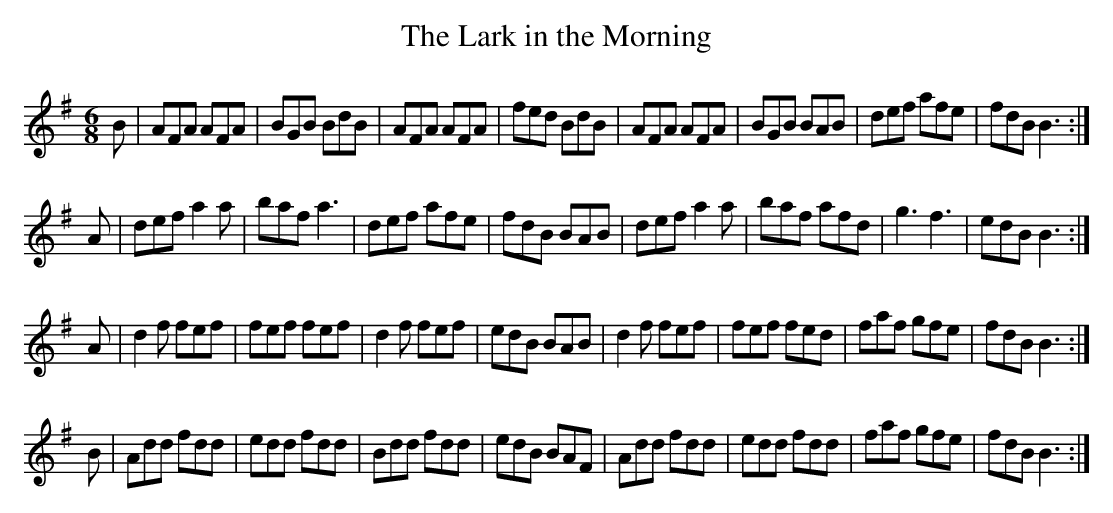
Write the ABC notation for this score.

X:1
T:The Lark in the Morning
M:6/8
L:1/8
K:ADor
B|AFA AFA|BGB BdB|AFA AFA|fed BdB|\
AFA AFA| BGB BAB|def afe|fdB B3 :|
A|def a2 a|baf a3|def afe|fdB BAB|\
def a2 a|baf afd|g3 f3|edB B3 :|
A|d2 f fef|fef fef|d2 f fef|edB BAB|\
d2 f fef|fef fed|faf gfe|fdB B3 :|
B|Add fdd|edd fdd|Bdd fdd|edB BAF|\
Add fdd|edd fdd|faf gfe|fdB B3 :|
